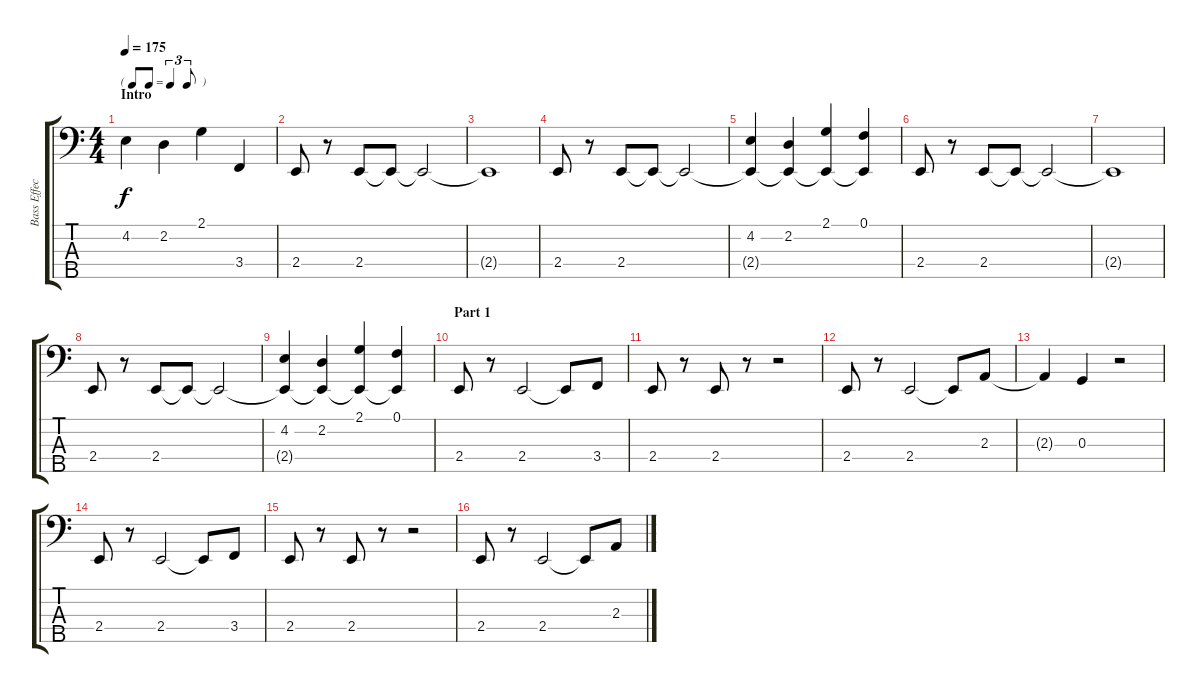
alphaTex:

\track ("Bass Effect" "Bass Effec") {instrument synthbass1}
\staff {score tabs}
\tuning (F2 C2 G1 D1 A0) {hide}
\ts (4 4)
\tf triplet8th
\section ("" "Intro")
\tempo 175
\clef f4
\ks c
4.2.4{dy f instrument synthbass1} 2.2.4 2.1.4 3.4.4 |
2.4.8 r.8 2.4.8 2.4{t}.8 2.4{t}.2 |
2.4{t}.1 |
2.4.8 r.8 2.4.8 2.4{t}.8 2.4{t}.2 |
(4.2 2.4{t}).4 (2.2 2.4{t}).4 (2.1 2.4{t}).4 (0.1 2.4{t}).4 |
2.4.8 r.8 2.4.8 2.4{t}.8 2.4{t}.2 |
2.4{t}.1 |
2.4.8 r.8 2.4.8 2.4{t}.8 2.4{t}.2 |
(4.2 2.4{t}).4 (2.2 2.4{t}).4 (2.1 2.4{t}).4 (0.1 2.4{t}).4 |
\section ("" "Part 1")
2.4.8 r.8 2.4.2 2.4{t}.8 3.4.8 |
2.4.8 r.8 2.4.8 r.8 r.2 |
2.4.8 r.8 2.4.2 2.4{t}.8 2.3.8 |
2.3{t}.4 0.3.4 r.2 |
2.4.8 r.8 2.4.2 2.4{t}.8 3.4.8 |
2.4.8 r.8 2.4.8 r.8 r.2 |
2.4.8 r.8 2.4.2 2.4{t}.8 2.3.8
